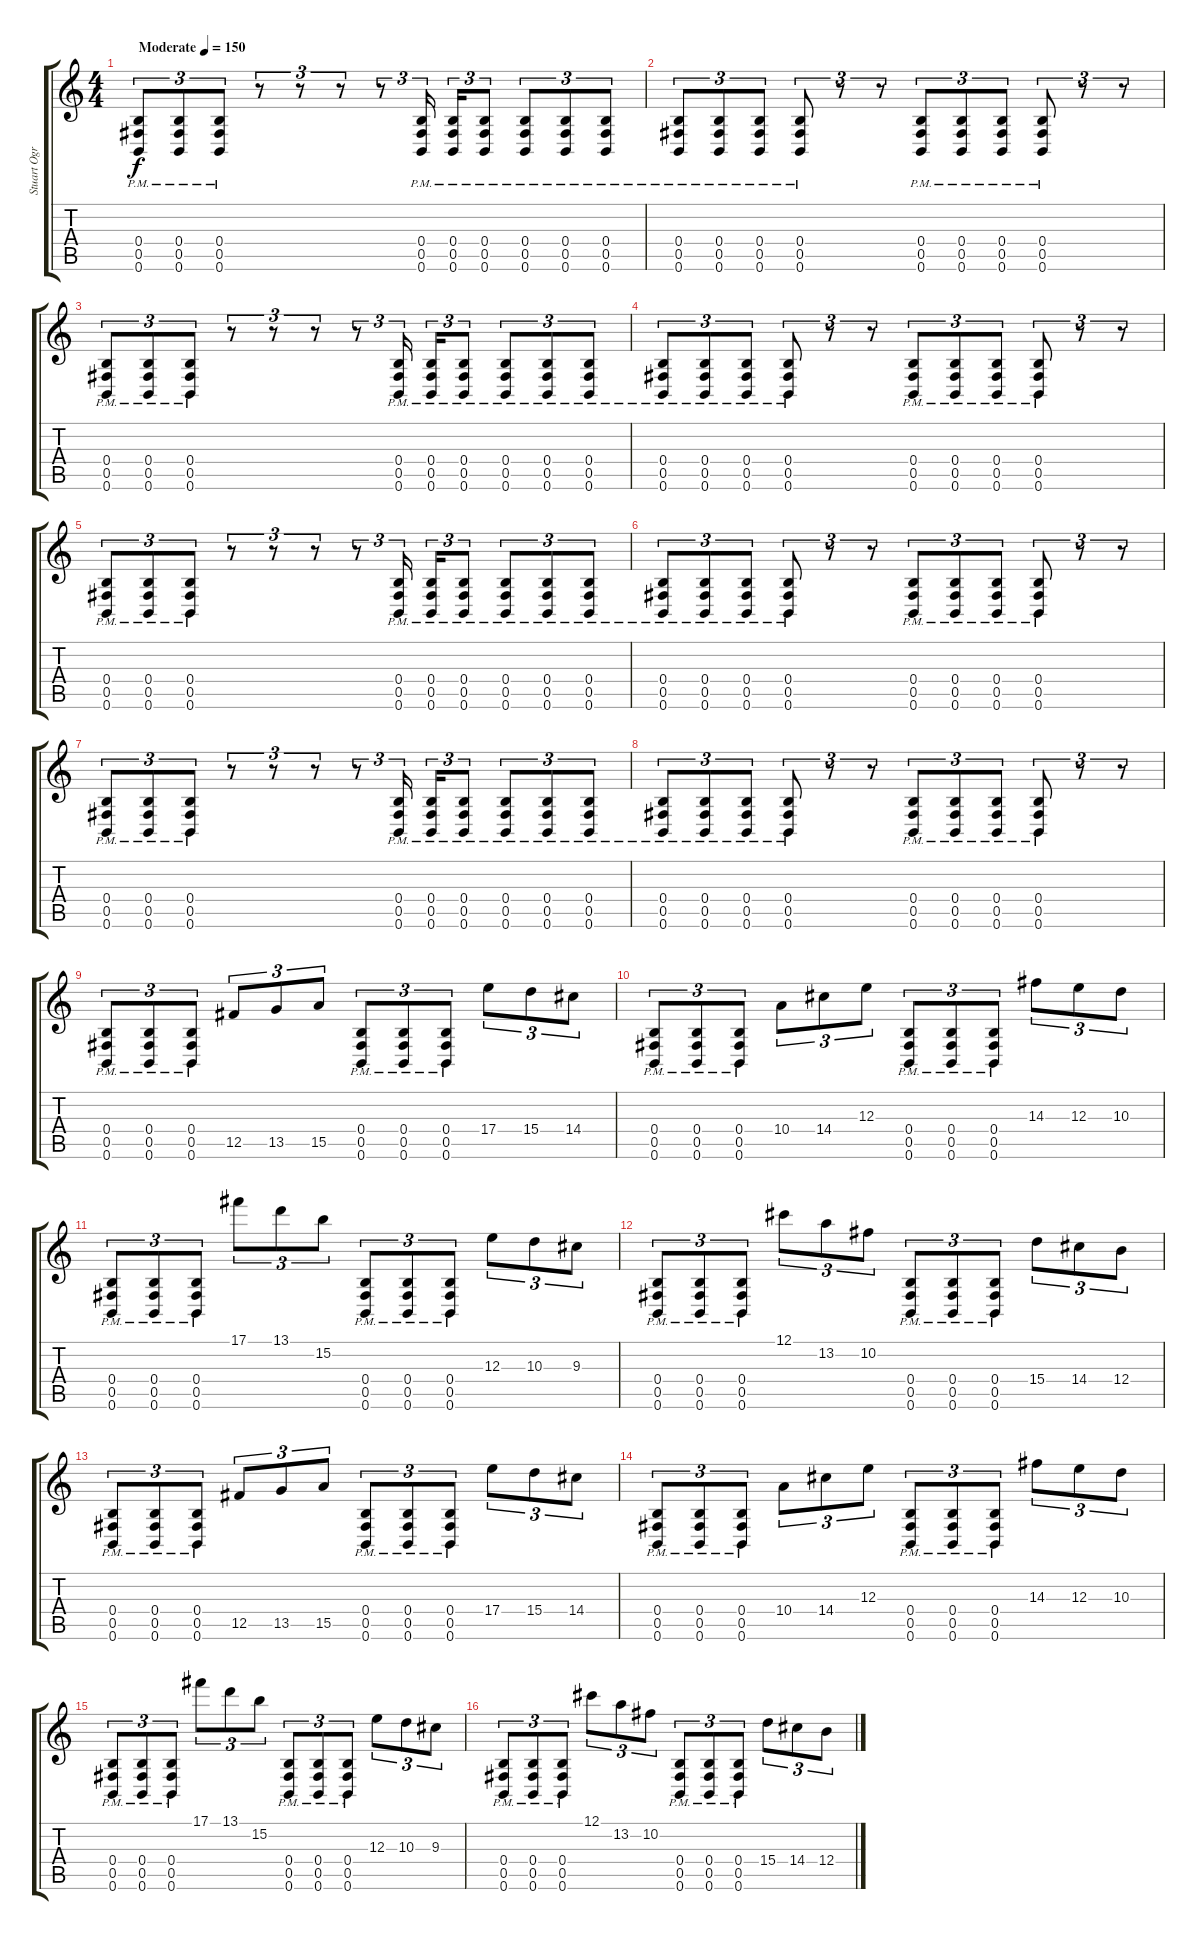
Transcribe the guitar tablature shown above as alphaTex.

\track ("Stuart Ogran (Guitar)" "Stuart Ogr") {instrument distortionguitar}
\staff {score tabs}
\tuning (Db4 Ab3 E3 B2 Gb2 B1) {hide}
\ts (4 4)
\tempo (150 "Moderate")
\clef g2
\ks c
(0.4{pm} 0.5{pm} 0.6{pm}).8{tu (3 2) dy f instrument distortionguitar} (0.4{pm} 0.5{pm} 0.6{pm}).8{tu (3 2)} (0.4{pm} 0.5{pm} 0.6{pm}).8{tu (3 2)} r.8{tu (3 2)} r.8{tu (3 2)} r.8{tu (3 2)} r.8{tu (3 2)} (0.4{pm} 0.5{pm} 0.6{pm}).16{tu (3 2) beam splitsecondary} (0.4{pm} 0.5{pm} 0.6{pm}).16{tu (3 2)} (0.4{pm} 0.5{pm} 0.6{pm}).8{tu (3 2)} (0.4{pm} 0.5{pm} 0.6{pm}).8{tu (3 2)} (0.4{pm} 0.5{pm} 0.6{pm}).8{tu (3 2)} (0.4{pm} 0.5{pm} 0.6{pm}).8{tu (3 2)} |
(0.4{pm} 0.5{pm} 0.6{pm}).8{tu (3 2)} (0.4{pm} 0.5{pm} 0.6{pm}).8{tu (3 2)} (0.4{pm} 0.5{pm} 0.6{pm}).8{tu (3 2)} (0.4{pm} 0.5{pm} 0.6{pm}).8{tu (3 2)} r.8{tu (3 2)} r.8{tu (3 2)} (0.4{pm} 0.5{pm} 0.6{pm}).8{tu (3 2)} (0.4{pm} 0.5{pm} 0.6{pm}).8{tu (3 2)} (0.4{pm} 0.5{pm} 0.6{pm}).8{tu (3 2)} (0.4{pm} 0.5{pm} 0.6{pm}).8{tu (3 2)} r.8{tu (3 2)} r.8{tu (3 2)} |
(0.4{pm} 0.5{pm} 0.6{pm}).8{tu (3 2)} (0.4{pm} 0.5{pm} 0.6{pm}).8{tu (3 2)} (0.4{pm} 0.5{pm} 0.6{pm}).8{tu (3 2)} r.8{tu (3 2)} r.8{tu (3 2)} r.8{tu (3 2)} r.8{tu (3 2)} (0.4{pm} 0.5{pm} 0.6{pm}).16{tu (3 2) beam splitsecondary} (0.4{pm} 0.5{pm} 0.6{pm}).16{tu (3 2)} (0.4{pm} 0.5{pm} 0.6{pm}).8{tu (3 2)} (0.4{pm} 0.5{pm} 0.6{pm}).8{tu (3 2)} (0.4{pm} 0.5{pm} 0.6{pm}).8{tu (3 2)} (0.4{pm} 0.5{pm} 0.6{pm}).8{tu (3 2)} |
(0.4{pm} 0.5{pm} 0.6{pm}).8{tu (3 2)} (0.4{pm} 0.5{pm} 0.6{pm}).8{tu (3 2)} (0.4{pm} 0.5{pm} 0.6{pm}).8{tu (3 2)} (0.4{pm} 0.5{pm} 0.6{pm}).8{tu (3 2)} r.8{tu (3 2)} r.8{tu (3 2)} (0.4{pm} 0.5{pm} 0.6{pm}).8{tu (3 2)} (0.4{pm} 0.5{pm} 0.6{pm}).8{tu (3 2)} (0.4{pm} 0.5{pm} 0.6{pm}).8{tu (3 2)} (0.4{pm} 0.5{pm} 0.6{pm}).8{tu (3 2)} r.8{tu (3 2)} r.8{tu (3 2)} |
(0.4{pm} 0.5{pm} 0.6{pm}).8{tu (3 2)} (0.4{pm} 0.5{pm} 0.6{pm}).8{tu (3 2)} (0.4{pm} 0.5{pm} 0.6{pm}).8{tu (3 2)} r.8{tu (3 2)} r.8{tu (3 2)} r.8{tu (3 2)} r.8{tu (3 2)} (0.4{pm} 0.5{pm} 0.6{pm}).16{tu (3 2) beam splitsecondary} (0.4{pm} 0.5{pm} 0.6{pm}).16{tu (3 2)} (0.4{pm} 0.5{pm} 0.6{pm}).8{tu (3 2)} (0.4{pm} 0.5{pm} 0.6{pm}).8{tu (3 2)} (0.4{pm} 0.5{pm} 0.6{pm}).8{tu (3 2)} (0.4{pm} 0.5{pm} 0.6{pm}).8{tu (3 2)} |
(0.4{pm} 0.5{pm} 0.6{pm}).8{tu (3 2)} (0.4{pm} 0.5{pm} 0.6{pm}).8{tu (3 2)} (0.4{pm} 0.5{pm} 0.6{pm}).8{tu (3 2)} (0.4{pm} 0.5{pm} 0.6{pm}).8{tu (3 2)} r.8{tu (3 2)} r.8{tu (3 2)} (0.4{pm} 0.5{pm} 0.6{pm}).8{tu (3 2)} (0.4{pm} 0.5{pm} 0.6{pm}).8{tu (3 2)} (0.4{pm} 0.5{pm} 0.6{pm}).8{tu (3 2)} (0.4{pm} 0.5{pm} 0.6{pm}).8{tu (3 2)} r.8{tu (3 2)} r.8{tu (3 2)} |
(0.4{pm} 0.5{pm} 0.6{pm}).8{tu (3 2)} (0.4{pm} 0.5{pm} 0.6{pm}).8{tu (3 2)} (0.4{pm} 0.5{pm} 0.6{pm}).8{tu (3 2)} r.8{tu (3 2)} r.8{tu (3 2)} r.8{tu (3 2)} r.8{tu (3 2)} (0.4{pm} 0.5{pm} 0.6{pm}).16{tu (3 2) beam splitsecondary} (0.4{pm} 0.5{pm} 0.6{pm}).16{tu (3 2)} (0.4{pm} 0.5{pm} 0.6{pm}).8{tu (3 2)} (0.4{pm} 0.5{pm} 0.6{pm}).8{tu (3 2)} (0.4{pm} 0.5{pm} 0.6{pm}).8{tu (3 2)} (0.4{pm} 0.5{pm} 0.6{pm}).8{tu (3 2)} |
(0.4{pm} 0.5{pm} 0.6{pm}).8{tu (3 2)} (0.4{pm} 0.5{pm} 0.6{pm}).8{tu (3 2)} (0.4{pm} 0.5{pm} 0.6{pm}).8{tu (3 2)} (0.4{pm} 0.5{pm} 0.6{pm}).8{tu (3 2)} r.8{tu (3 2)} r.8{tu (3 2)} (0.4{pm} 0.5{pm} 0.6{pm}).8{tu (3 2)} (0.4{pm} 0.5{pm} 0.6{pm}).8{tu (3 2)} (0.4{pm} 0.5{pm} 0.6{pm}).8{tu (3 2)} (0.4{pm} 0.5{pm} 0.6{pm}).8{tu (3 2)} r.8{tu (3 2)} r.8{tu (3 2)} |
(0.4{pm} 0.5{pm} 0.6{pm}).8{tu (3 2)} (0.4{pm} 0.5{pm} 0.6{pm}).8{tu (3 2)} (0.4{pm} 0.5{pm} 0.6{pm}).8{tu (3 2)} 12.5.8{tu (3 2)} 13.5.8{tu (3 2)} 15.5.8{tu (3 2)} (0.4{pm} 0.5{pm} 0.6{pm}).8{tu (3 2)} (0.4{pm} 0.5{pm} 0.6{pm}).8{tu (3 2)} (0.4{pm} 0.5{pm} 0.6{pm}).8{tu (3 2)} 17.4.8{tu (3 2)} 15.4.8{tu (3 2)} 14.4.8{tu (3 2)} |
(0.4{pm} 0.5{pm} 0.6{pm}).8{tu (3 2)} (0.4{pm} 0.5{pm} 0.6{pm}).8{tu (3 2)} (0.4{pm} 0.5{pm} 0.6{pm}).8{tu (3 2)} 10.4.8{tu (3 2)} 14.4.8{tu (3 2)} 12.3.8{tu (3 2)} (0.4{pm} 0.5{pm} 0.6{pm}).8{tu (3 2)} (0.4{pm} 0.5{pm} 0.6{pm}).8{tu (3 2)} (0.4{pm} 0.5{pm} 0.6{pm}).8{tu (3 2)} 14.3.8{tu (3 2)} 12.3.8{tu (3 2)} 10.3.8{tu (3 2)} |
(0.4{pm} 0.5{pm} 0.6{pm}).8{tu (3 2)} (0.4{pm} 0.5{pm} 0.6{pm}).8{tu (3 2)} (0.4{pm} 0.5{pm} 0.6{pm}).8{tu (3 2)} 17.1.8{tu (3 2)} 13.1.8{tu (3 2)} 15.2.8{tu (3 2)} (0.4{pm} 0.5{pm} 0.6{pm}).8{tu (3 2)} (0.4{pm} 0.5{pm} 0.6{pm}).8{tu (3 2)} (0.4{pm} 0.5{pm} 0.6{pm}).8{tu (3 2)} 12.3.8{tu (3 2)} 10.3.8{tu (3 2)} 9.3.8{tu (3 2)} |
(0.4{pm} 0.5{pm} 0.6{pm}).8{tu (3 2)} (0.4{pm} 0.5{pm} 0.6{pm}).8{tu (3 2)} (0.4{pm} 0.5{pm} 0.6{pm}).8{tu (3 2)} 12.1.8{tu (3 2)} 13.2.8{tu (3 2)} 10.2.8{tu (3 2)} (0.4{pm} 0.5{pm} 0.6{pm}).8{tu (3 2)} (0.4{pm} 0.5{pm} 0.6{pm}).8{tu (3 2)} (0.4{pm} 0.5{pm} 0.6{pm}).8{tu (3 2)} 15.4.8{tu (3 2)} 14.4.8{tu (3 2)} 12.4.8{tu (3 2)} |
(0.4{pm} 0.5{pm} 0.6{pm}).8{tu (3 2)} (0.4{pm} 0.5{pm} 0.6{pm}).8{tu (3 2)} (0.4{pm} 0.5{pm} 0.6{pm}).8{tu (3 2)} 12.5.8{tu (3 2)} 13.5.8{tu (3 2)} 15.5.8{tu (3 2)} (0.4{pm} 0.5{pm} 0.6{pm}).8{tu (3 2)} (0.4{pm} 0.5{pm} 0.6{pm}).8{tu (3 2)} (0.4{pm} 0.5{pm} 0.6{pm}).8{tu (3 2)} 17.4.8{tu (3 2)} 15.4.8{tu (3 2)} 14.4.8{tu (3 2)} |
(0.4{pm} 0.5{pm} 0.6{pm}).8{tu (3 2)} (0.4{pm} 0.5{pm} 0.6{pm}).8{tu (3 2)} (0.4{pm} 0.5{pm} 0.6{pm}).8{tu (3 2)} 10.4.8{tu (3 2)} 14.4.8{tu (3 2)} 12.3.8{tu (3 2)} (0.4{pm} 0.5{pm} 0.6{pm}).8{tu (3 2)} (0.4{pm} 0.5{pm} 0.6{pm}).8{tu (3 2)} (0.4{pm} 0.5{pm} 0.6{pm}).8{tu (3 2)} 14.3.8{tu (3 2)} 12.3.8{tu (3 2)} 10.3.8{tu (3 2)} |
(0.4{pm} 0.5{pm} 0.6{pm}).8{tu (3 2)} (0.4{pm} 0.5{pm} 0.6{pm}).8{tu (3 2)} (0.4{pm} 0.5{pm} 0.6{pm}).8{tu (3 2)} 17.1.8{tu (3 2)} 13.1.8{tu (3 2)} 15.2.8{tu (3 2)} (0.4{pm} 0.5{pm} 0.6{pm}).8{tu (3 2)} (0.4{pm} 0.5{pm} 0.6{pm}).8{tu (3 2)} (0.4{pm} 0.5{pm} 0.6{pm}).8{tu (3 2)} 12.3.8{tu (3 2)} 10.3.8{tu (3 2)} 9.3.8{tu (3 2)} |
(0.4{pm} 0.5{pm} 0.6{pm}).8{tu (3 2)} (0.4{pm} 0.5{pm} 0.6{pm}).8{tu (3 2)} (0.4{pm} 0.5{pm} 0.6{pm}).8{tu (3 2)} 12.1.8{tu (3 2)} 13.2.8{tu (3 2)} 10.2.8{tu (3 2)} (0.4{pm} 0.5{pm} 0.6{pm}).8{tu (3 2)} (0.4{pm} 0.5{pm} 0.6{pm}).8{tu (3 2)} (0.4{pm} 0.5{pm} 0.6{pm}).8{tu (3 2)} 15.4.8{tu (3 2)} 14.4.8{tu (3 2)} 12.4.8{tu (3 2)}
